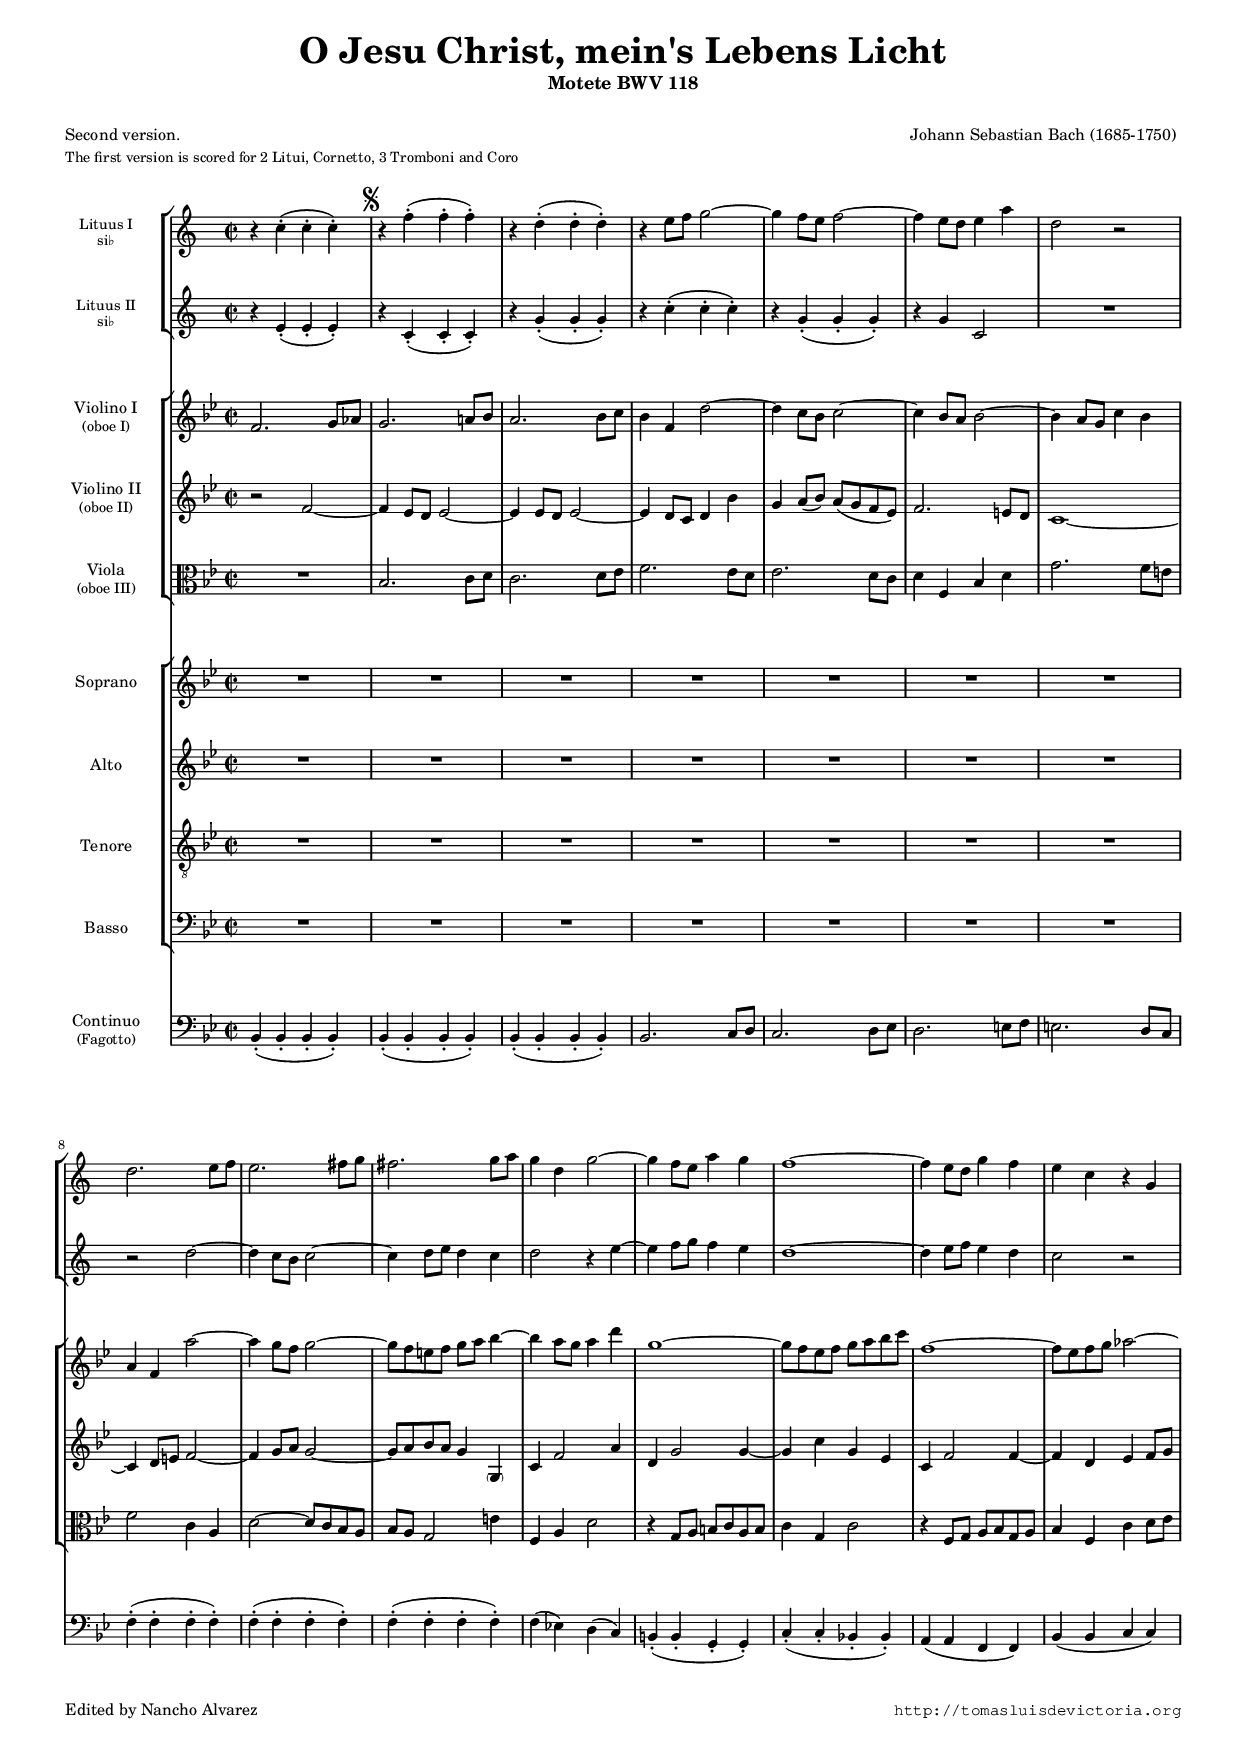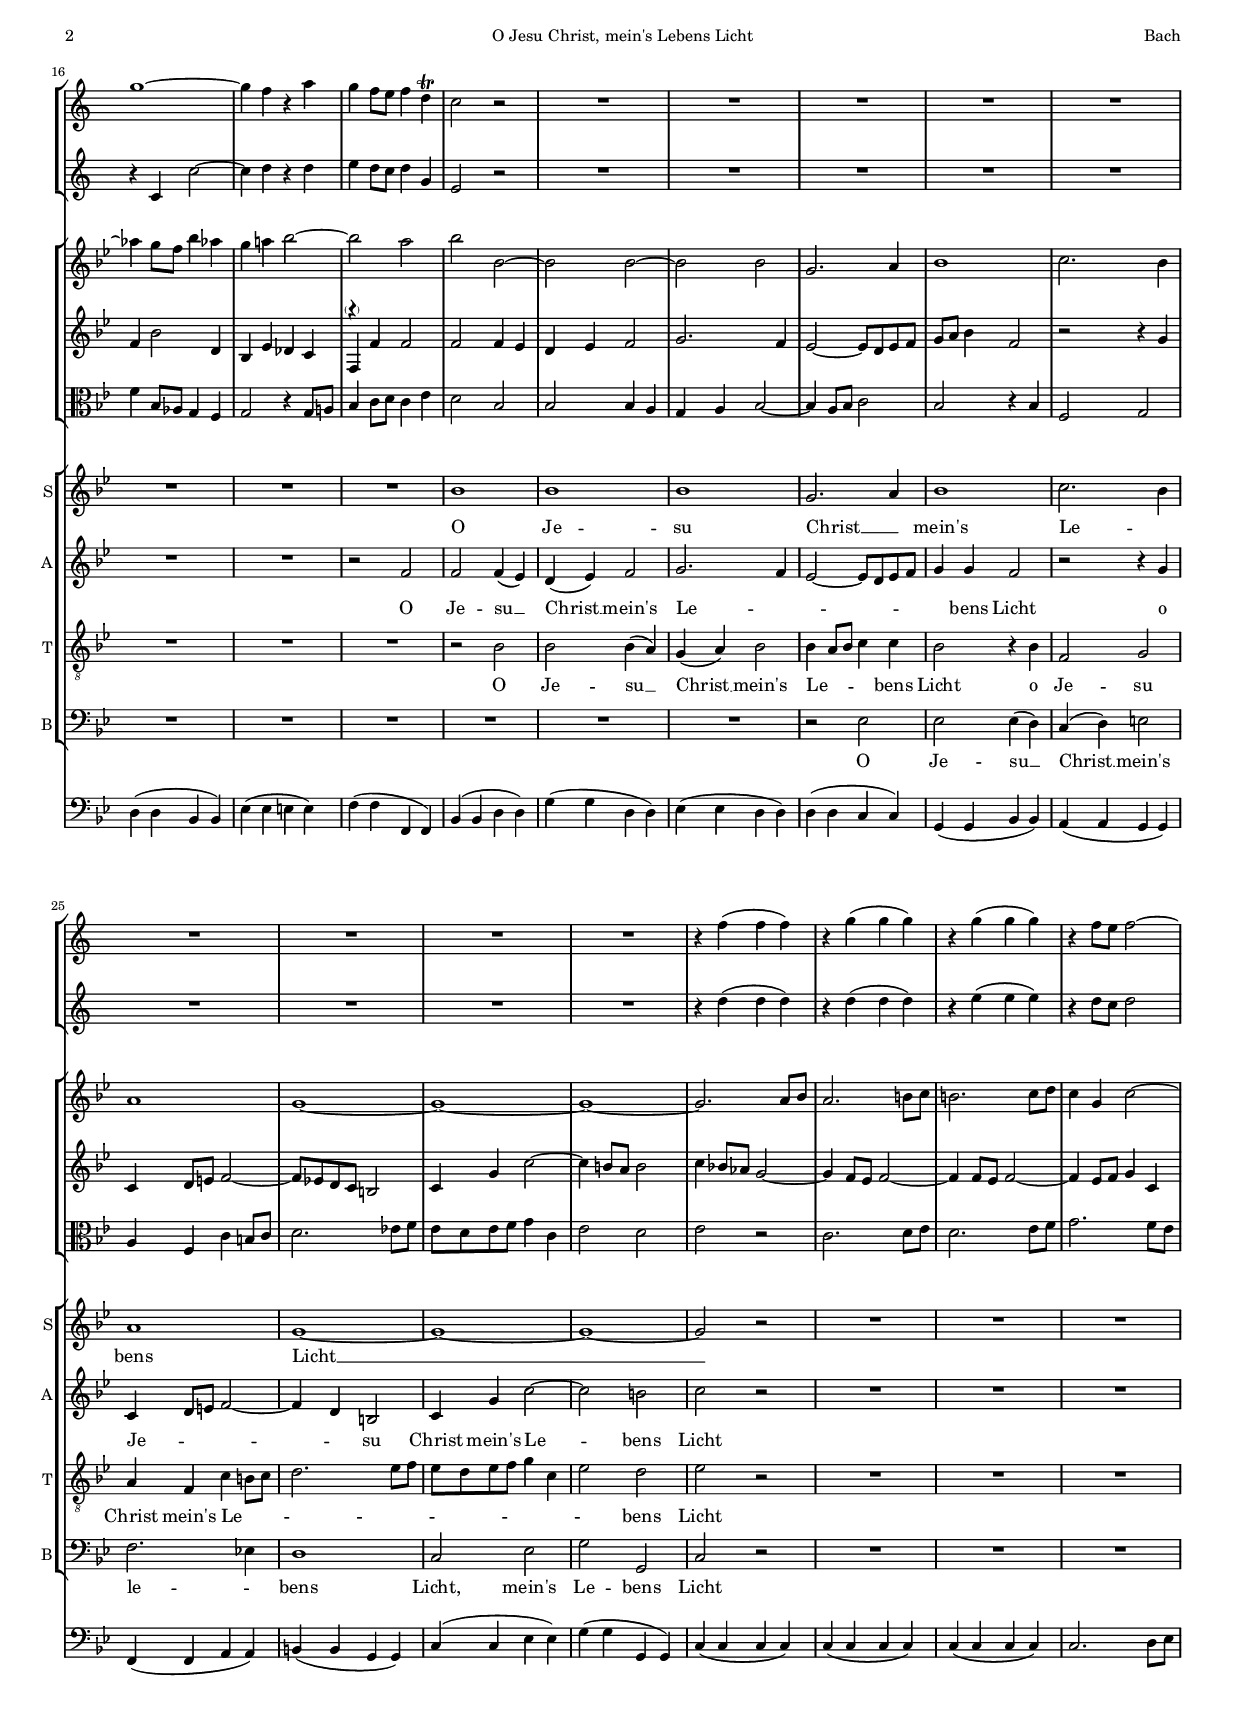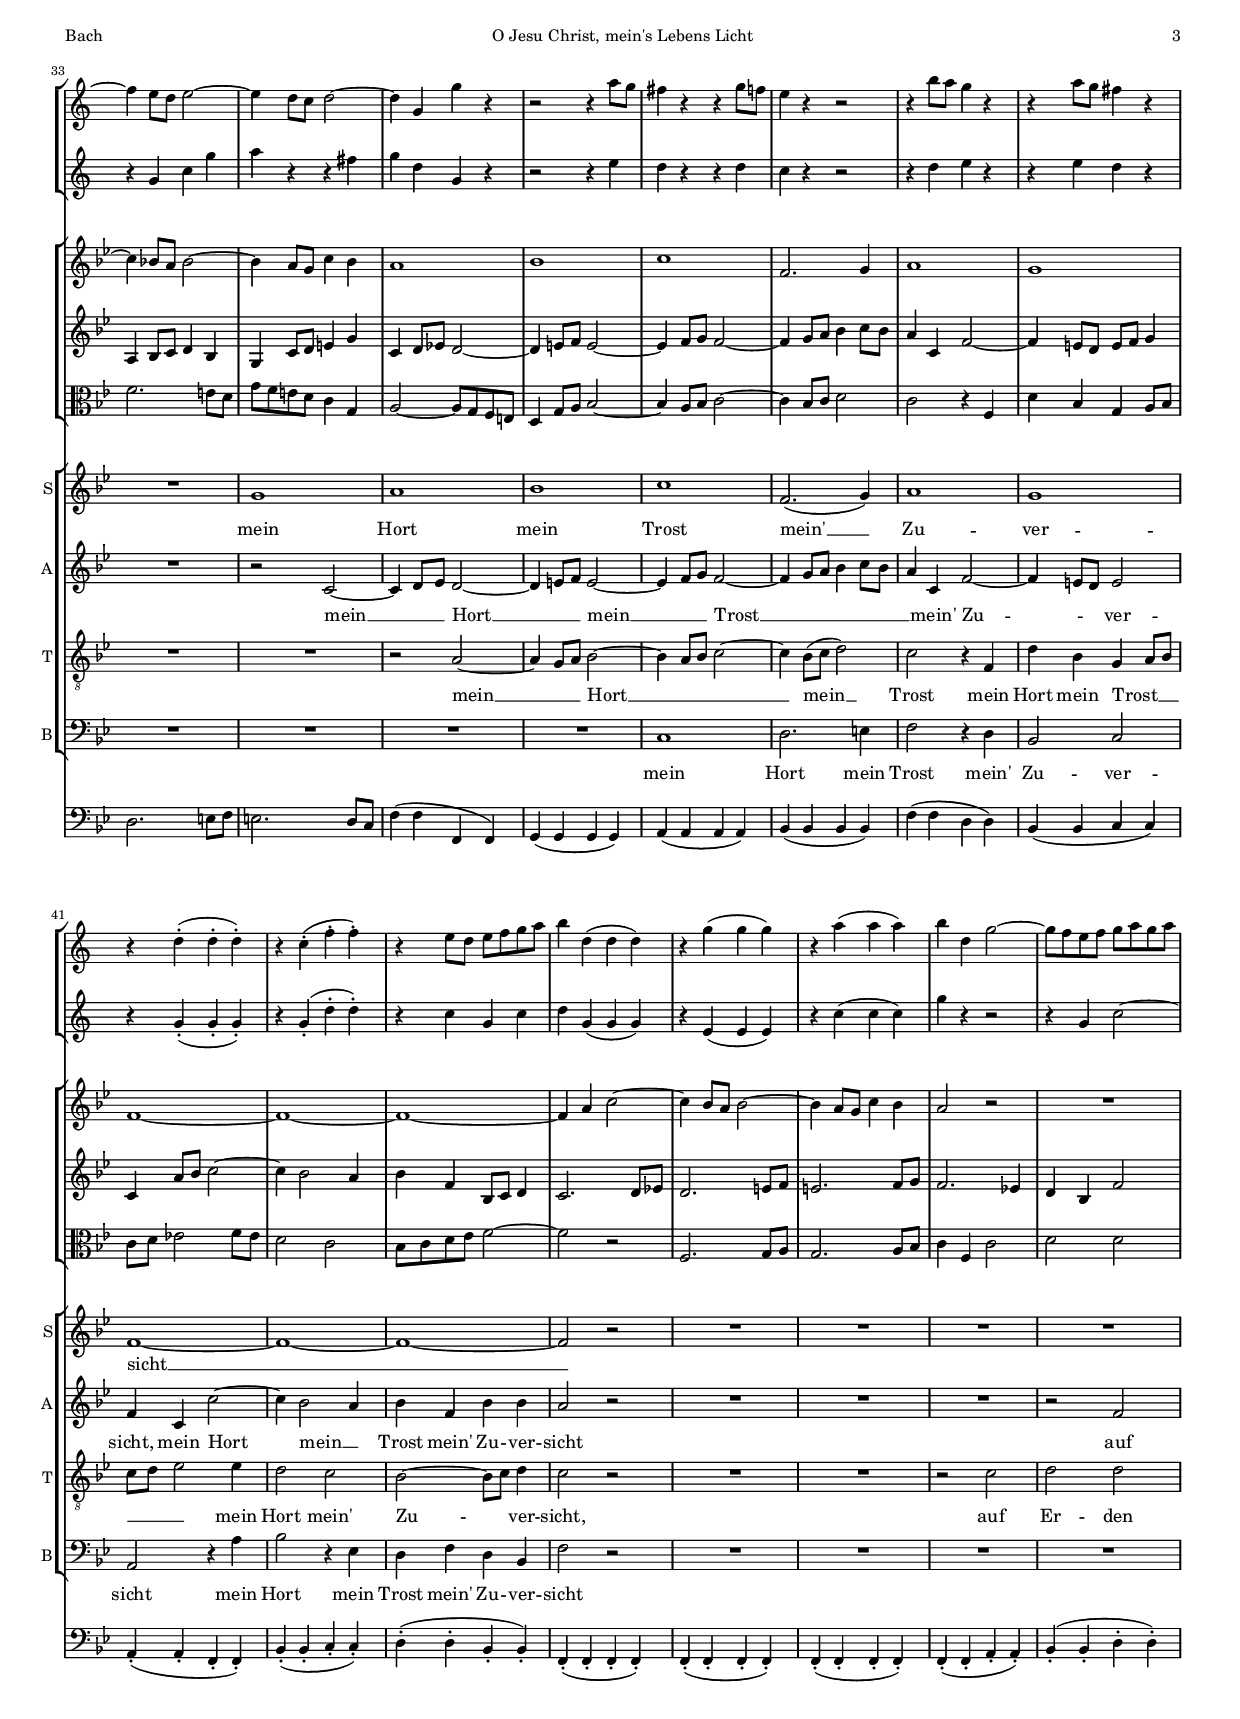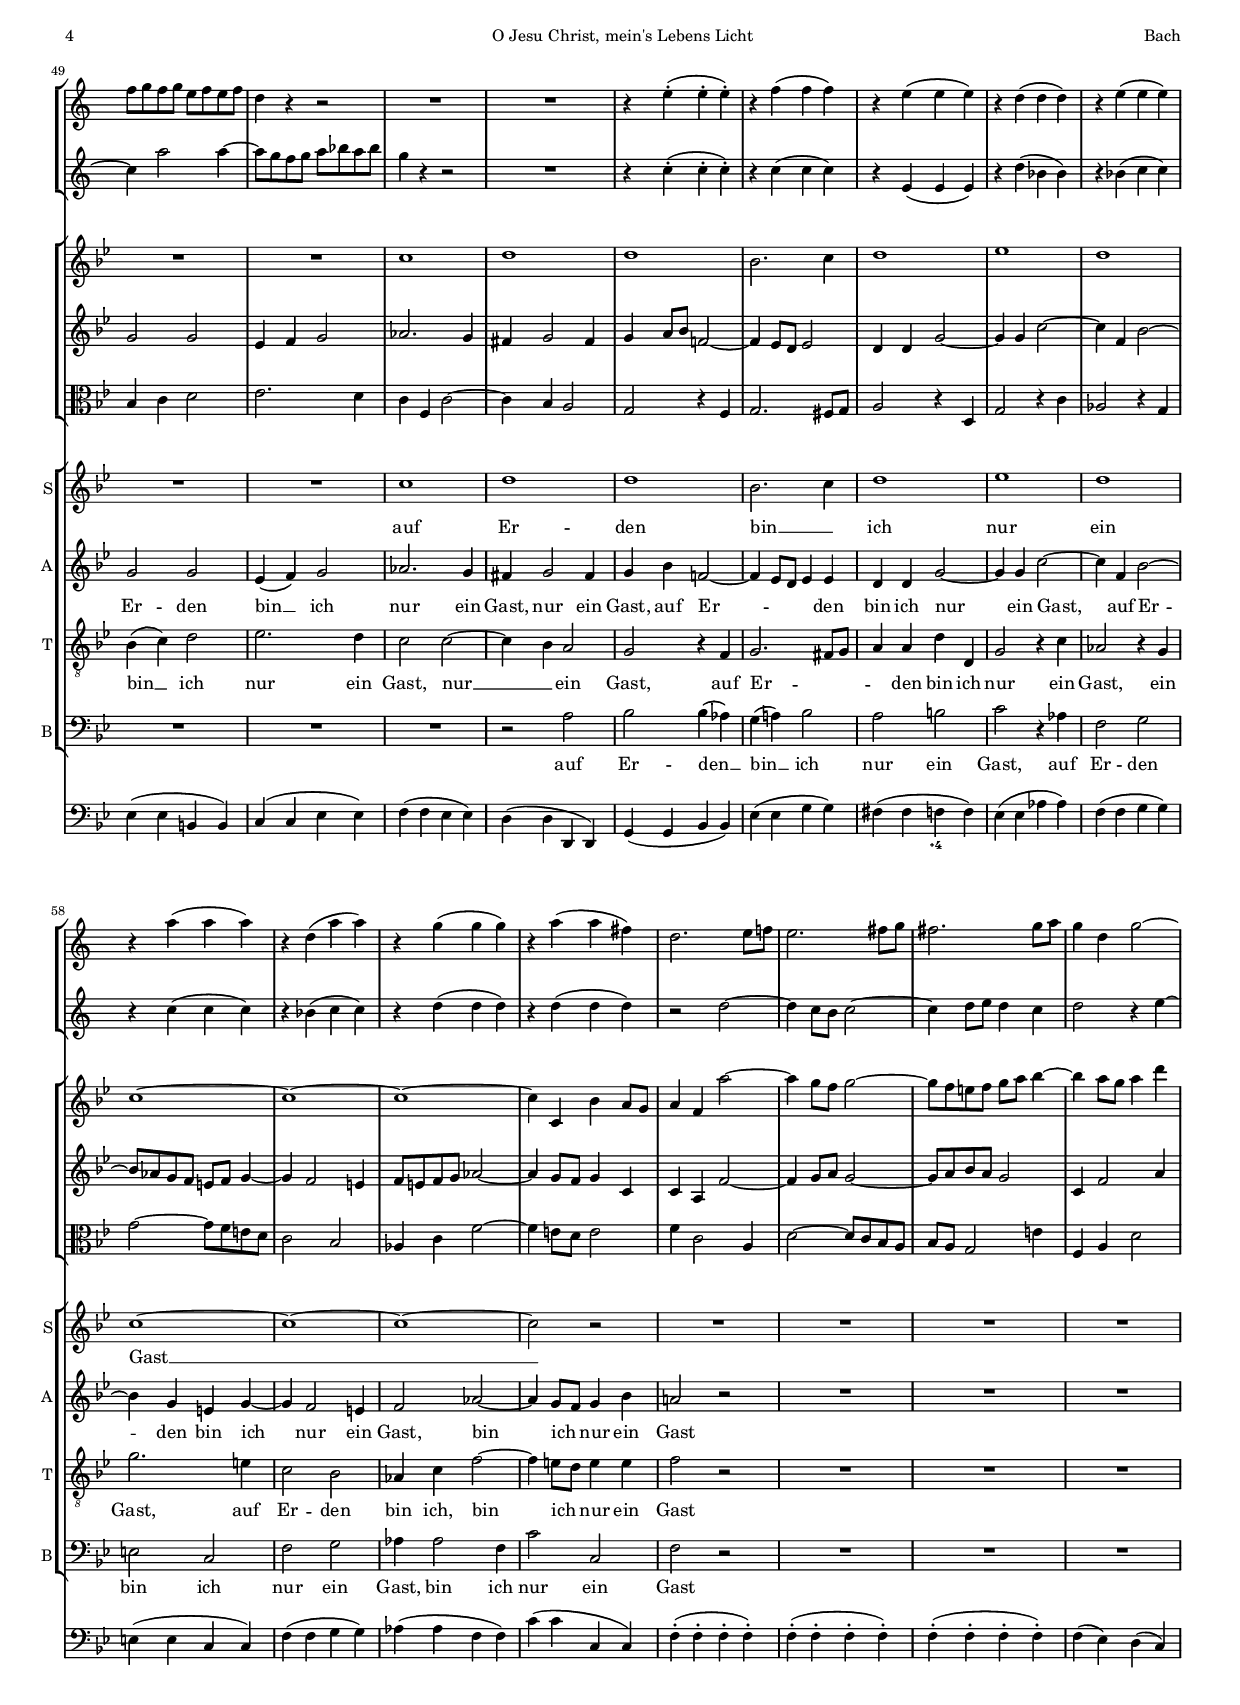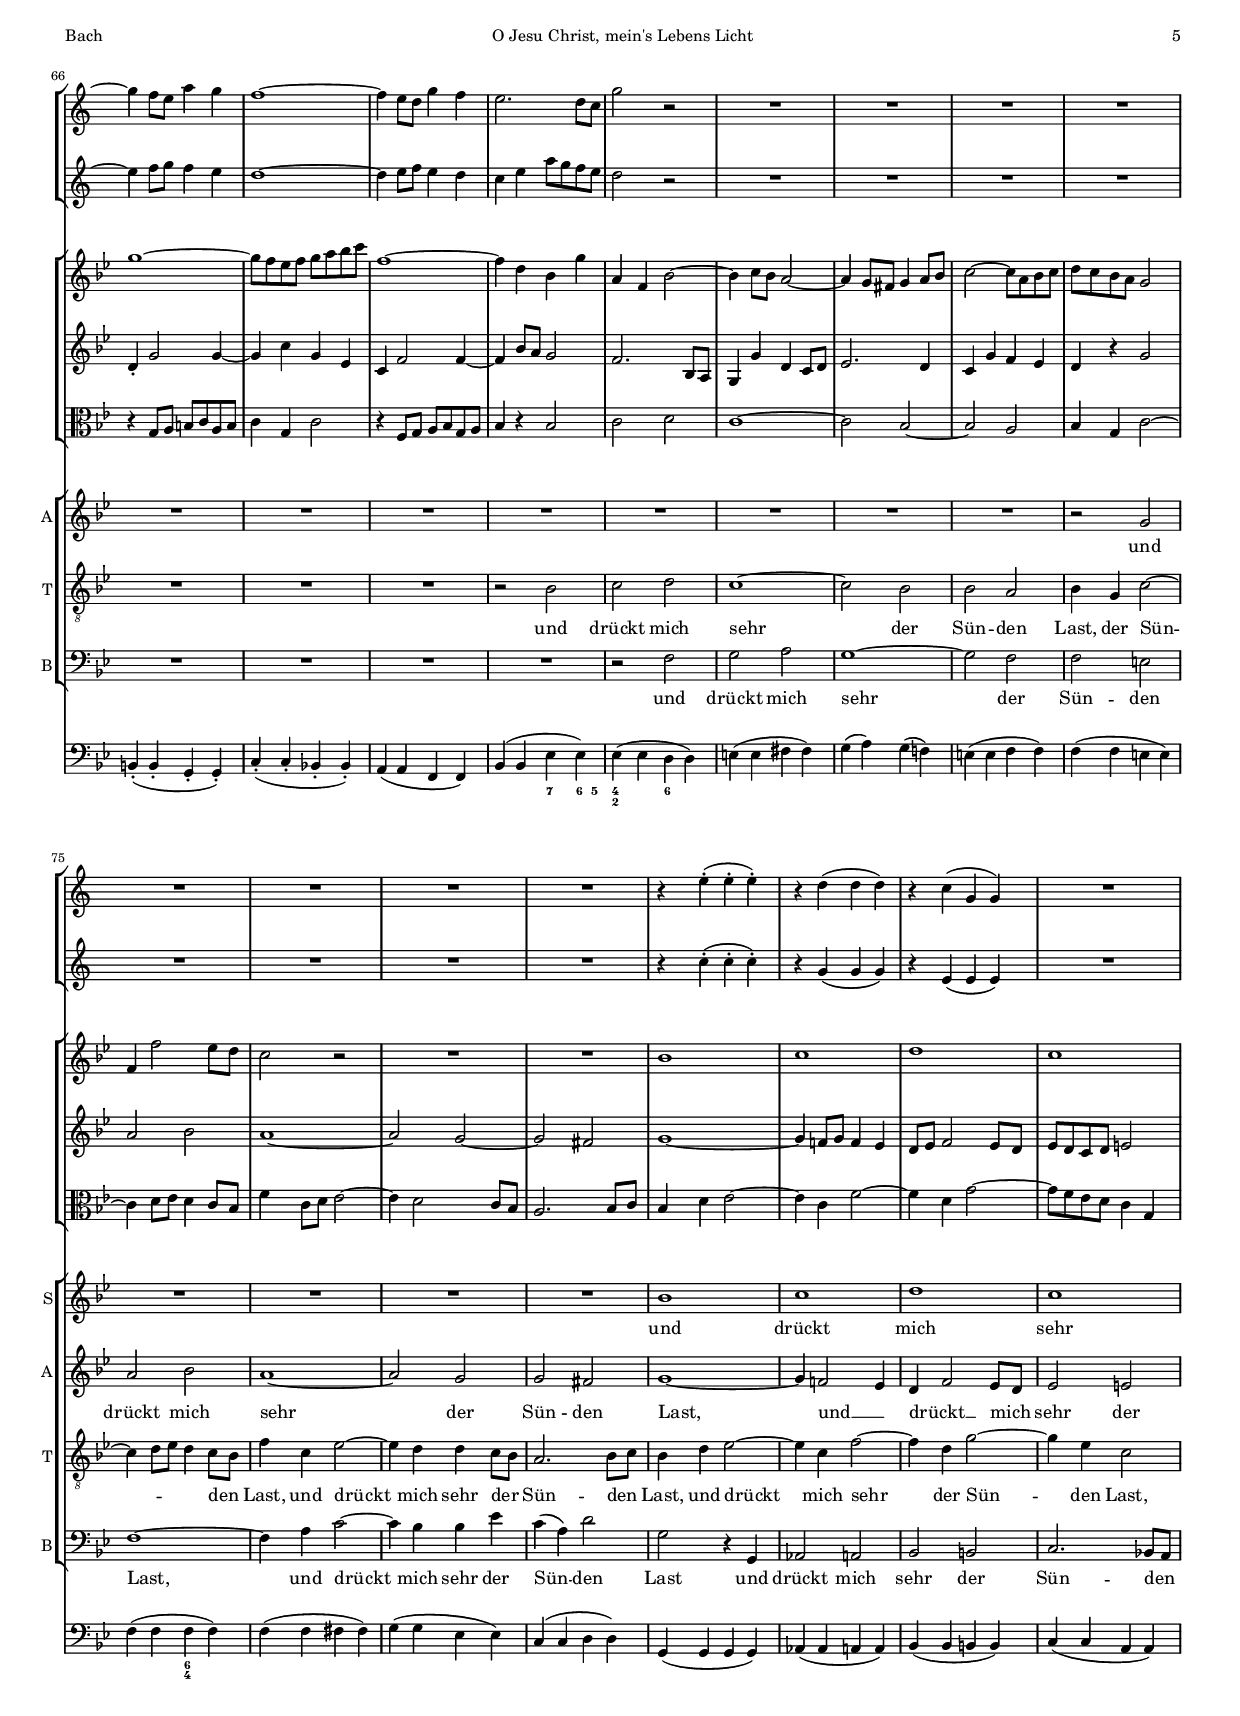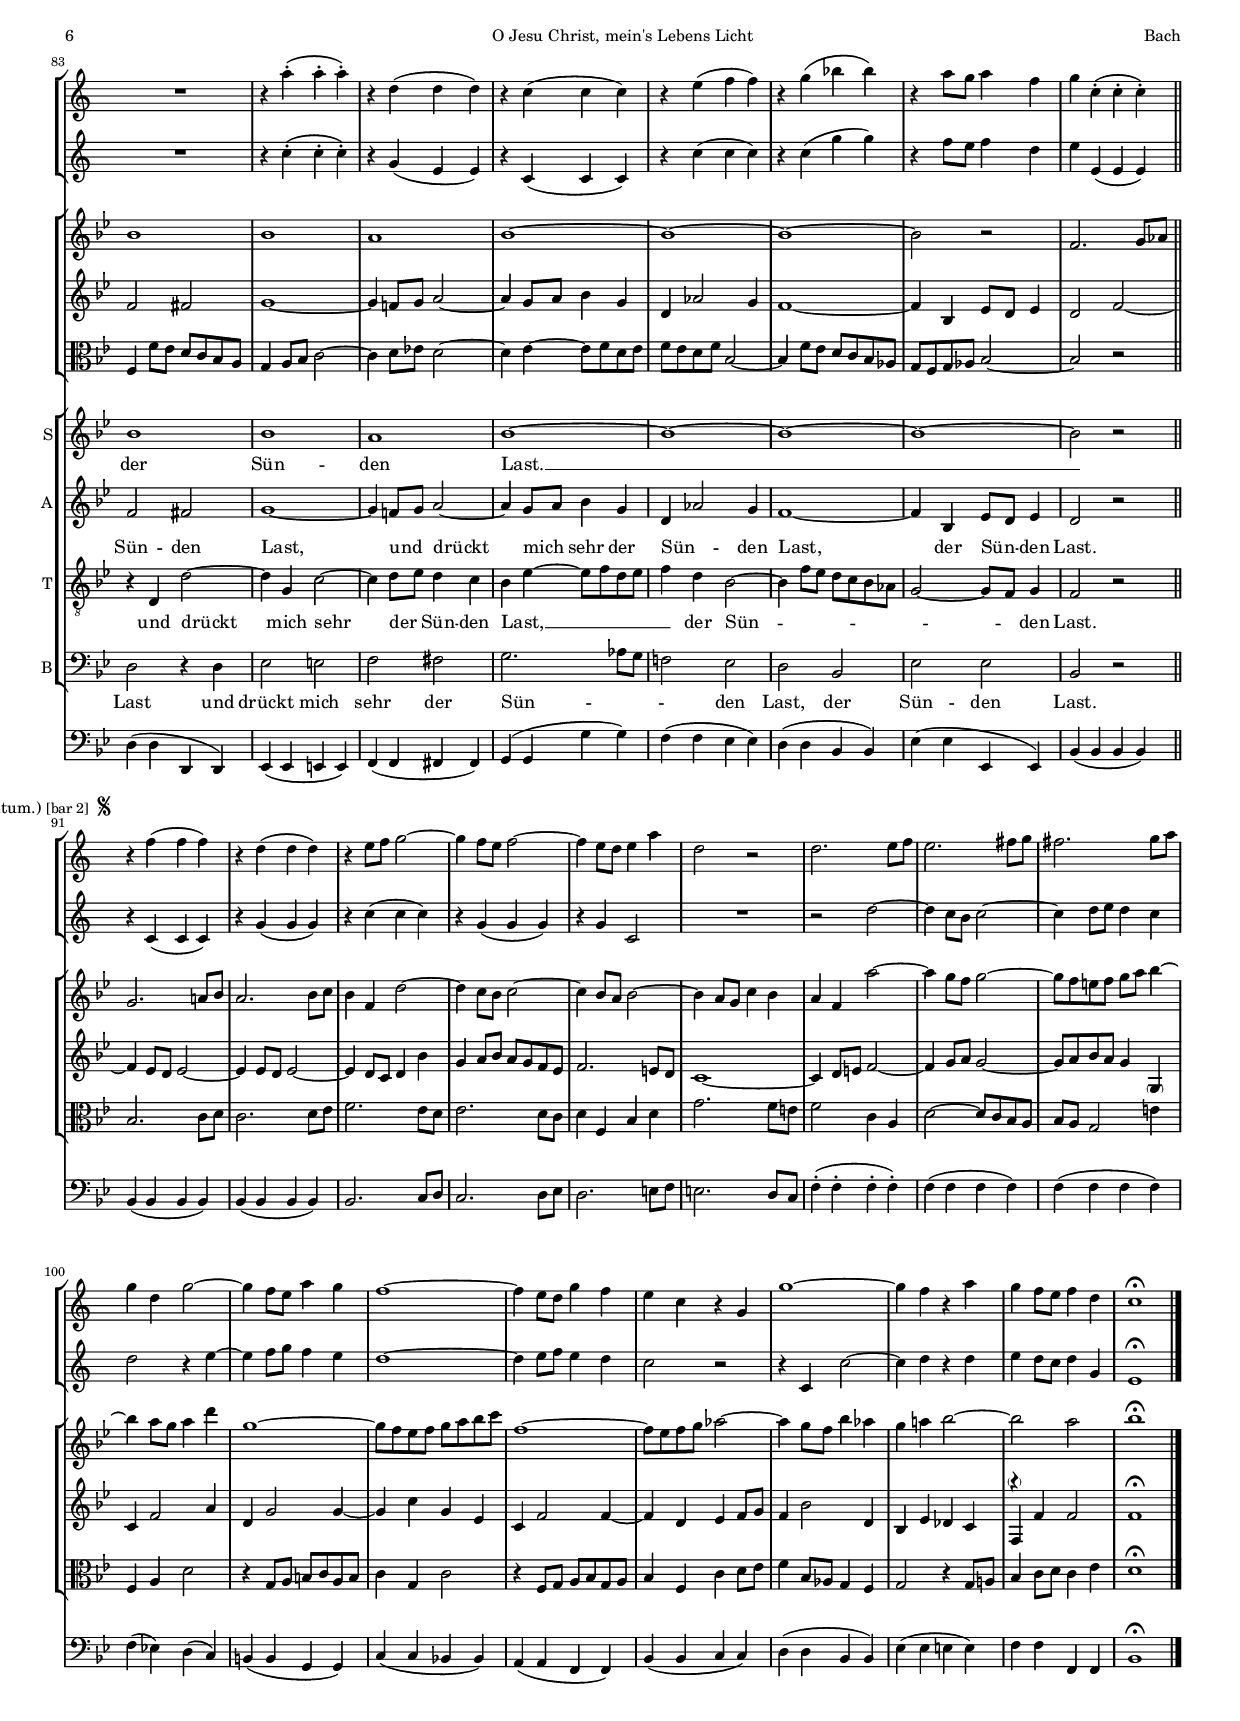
\version "2.18.0"

#(set-default-paper-size "a4")
#(set-global-staff-size 14)
#(ly:set-option 'point-and-click #f)

ss=\once \set suggestAccidentals = ##t
cresc=\markup{\italic "cresc."}
dim=\markup{\italic "dim."}
rit=\markup{\italic "rit."}
italicas=\override LyricText.font-shape = #'italic
rectas=\override LyricText.font-shape = #'upright
mtempo={\tempo 4 = 100 }
showMultiRests = { \set Staff.keepAliveInterfaces = #'( rhythmic-grob-interface multi-measure-rest-interface lyric-interface stanza-number-interface percent-repeat-interface) }
hideMultiRests = \unset Staff.keepAliveInterfaces



htitle="O Jesu Christ, mein's Lebens Licht"
hcomposer="Bach"

\header {
	title=\markup{\fontsize #3 "O Jesu Christ, mein's Lebens Licht" }
	subtitle="Motete BWV 118"
	subsubtitle = " "
        composer="Johann Sebastian Bach (1685-1750) "
	%opus="(-)"
	poet = \markup{\column{"Second version." \smaller \raise #.4 "The first version is scored for 2 Litui, Cornetto, 3 Tromboni and Coro"}}
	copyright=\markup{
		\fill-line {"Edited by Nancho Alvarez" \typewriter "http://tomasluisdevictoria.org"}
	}
%	tagline=""
}

global={ 
        \key bes \major
	\compressFullBarRests
	\time 2/2
	\skip 1
	\mark \markup{\smaller \musicglyph #"scripts.segno"}
	\skip 1*89 \bar "||"
	\override Score.RehearsalMark.self-alignment-X=#right
	%\mark \markup {\hspace #-1 \fontsize #-2 \musicglyph #"scripts.segno" \fontsize #-2 \raise #-.5 " (Dal Segno ad libitum.)" \fontsize #-3 \raise #-.5 "[bar 2]"}	
	\mark \markup {\fontsize #-2 \raise #-.5 " (Dal Segno ad libitum.)" \fontsize #-3 \raise #-.5 "[bar 2] " \fontsize #-3 \raise #.5 \musicglyph #"scripts.segno" }	
	\skip 1*18
	\bar "|." }


cantus=\relative c''{
        %\showMultiRests
	R1
	R1*17
	bes1
	bes
	bes
	g2. a4
	bes1
	c2. bes4
	a1
	g1 ~
	g ~
	g ~
	g2 r
	R1*4
	%\break
	g1
	a
	bes
	c
	f,2.( g4)
	a1
	g
	f1 ~
	f ~
	f ~
	f2 r
	R1*2
	R1*4
	c'1
	d
	d
	bes2. c4
	d1
	ees
	d
	c ~
	c ~
	c ~
	c2 r
	R1
	R1*6
	%\break
	R1*10
	bes1
	c
	d
	c
	bes
	bes
	a
	bes ~
	bes ~
	bes ~
	bes ~
	bes2 r
	R1*18
}

altus=\relative c'{
	%\showMultiRests
	R1
	R1*16
	r2 f
	f f4( ees)
	d( ees) f2
	g2. f4
	ees2 ~ ees8 d ees f
	g4 g f2
	r2 r4 g
	c, d8 e f2 ~
	f4 d b2
	c4 g' c2 ~
	c2 b
	c r
	R1*4
	r2 c, ~
	c4 d8 ees d2 ~
	d4 e8 f e2 ~
	e4 f8 g f2 ~
	f4 g8 a bes4 c8 bes
	a4 c, f2 ~
	f4 e8 d e2
	f4 c c'2 ~
	c4 bes2 a4
	bes4 f bes bes
	a2 r
	R1*3
	r2 f
	g g
	ees4( f) g2
	aes2. g4
	fis4 g2 fis4
	g bes f!2 ~
	f4 ees8 d ees4 ees
	d4 d g2 ~
	g4 g c2 ~
	c4 f, bes2 ~
	bes4 g e g ~
	g f2 e4
	f2 aes2 ~
	aes4 g8 f g4 bes
	a!2 r
	R1*11
	r2 g
	a bes
	a1 ~
	a2 g
	g fis
	g1 ~
	g4 f!2 ees4
	d4 f2 ees8 d
	ees2 e
	f fis
	g1 ~
	g4 f!8 g a2 ~
	a4 g8 a bes4 g 
	d4 aes'2 g4
	f1 ~
	f4 bes, ees8 d ees4
	d2 r
	R1*18
	%R1^\fermataMarkup
}

tenor=\relative c'{
	%\showMultiRests
	R1
	R1*17
	r2 bes
	bes bes4( a)
	g( a) bes2
	bes4 a8 bes c4 c
	bes2 r4 bes
	f2 g
	a4 f c' b8 c
	d2. ees8 f
	ees8 d ees f g4 c,
	ees2 d
	ees r
	R1*5
	r2 a,2 ~
	a4 g8 a bes2 ~
	bes4 a8 bes c2 ~
	c4 bes8( c d2)
	c r4 f,
	d' bes g a8 bes
	c d ees2 ees4
	d2 c
	bes2 ~ bes8 c d4
	c2 r
	R1*2
	r2 c
	d d
	bes4( c) d2
	ees2. d4
	c2 c ~
	c4 bes a2
	g r4 f
	g2. fis8 g
	a4 a d d,
	g2 r4 c
	aes2 r4 g
	g'2. e4
	c2 bes
	aes4 c f2 ~
	f4 e8 d e4 e
	f2 r
	R1*6
	r2 bes,
	c d 
	c1 ~
	c2 bes
	bes a
	bes4 g c2 ~
	c4 d8 ees d4 c8 bes
	f'4 c ees2 ~
	ees4 d d c8 bes
	a2. bes8 c
	bes4 d ees2 ~
	ees4 c f2 ~
	f4 d g2 ~
	g4 ees c2
	r4 d, d'2 ~
	d4 g, c2 ~
	c4 d8 ees d4 c
	bes ees4 ~ ees8 f d ees
	f4 d bes2 ~
	bes4 f'8 ees d c bes aes
	g2 ~ g8 f g4
	f2 r
	R1*18
	%R1^\fermataMarkup
}

bassus=\relative c{
	%\showMultiRests
	R1
	R1*20
	r2 ees
	ees ees4( d)
	c( d) e2
	f2. ees!4
	d1
	c2 ees
	g g,
	c r
	R1*7
	c1
	d2. e4
	f2 r4 d
	bes2 c
	a2 r4 a'
	bes2 r4 ees,4
	d f d bes
	f'2 r
	R1*7
	r2 a
	bes bes4( aes)
	g( a!) bes2
	a2 b
	c2 r4 aes4
	f2 g
	e c
	f g
	aes4 aes2 f4
	c'2 c,
	f r
	R1*7
	r2 f
	g a 
	g1 ~
	g2 f
	f2 e
	f1 ~
	f4 a c2 ~
	c4 bes bes ees
	c4( a) d2
	g,2 r4 g,
	aes2 a
	bes b
	c2. bes!8 a
	d2 r4 d
	ees2 e
	f fis
	g2. aes8 g
	f!2 ees
	d bes
	ees ees
	bes r
	R1*18
}


textocantus=\lyricmode{
O Je -- su Christ __ _ mein's Le -- _ bens Licht __
mein Hort mein Trost mein' __ Zu -- ver -- sicht __
auf Er -- den bin __ _ ich nur ein Gast __
und drückt mich sehr der Sün -- den Last. __
}

textoaltus=\lyricmode{
O Je -- su __ Christ __ mein's Le -- _ _ _ _ _ _ bens Licht
o Je -- _ _ _ _ su Christ mein's Le -- bens Licht
mein __ _ _ Hort __ _ _ mein __ _ _ Trost __ _ _ _ _ _ _ 
mein' Zu -- _ _ ver -- sicht,
mein Hort mein __ _ Trost mein' Zu -- ver -- sicht
auf Er -- den bin __ ich
nur ein Gast, nur ein Gast,
auf Er -- _ _ _ den bin ich nur ein Gast,
auf Er -- den bin ich nur ein Gast,
bin ich _ nur ein Gast
und drückt mich sehr der Sün -- den Last,
und __ _ drückt __ _ mich _ sehr der Sün -- den Last,
und _ drückt mich _ sehr der Sün -- _ den Last,
der Sün -- _ den Last.
}

textotenor=\lyricmode{
O Je -- su __ Christ __ mein's Le -- _ _ _ bens Licht
o Je -- su Christ mein's Le -- _ _ _ _ _ _ _ _ _ _ _ _ bens Licht
mein __ _ _ Hort __ _ _ _ 
mein __ Trost
mein Hort mein Trost __ _ _ _ _ _ 
mein Hort mein' Zu -- _ ver -- sicht,
auf Er -- den bin __ ich nur ein Gast,
nur __ _ ein Gast,
auf Er -- _ _ _ den bin ich nur ein Gast,
ein Gast,
auf Er -- den bin ich,
bin ich _ nur ein Gast
und drückt mich sehr der Sün -- den Last,
der Sün -- _ _ _ den _ Last,
und drückt mich sehr der _ Sün -- den _ Last,
und drückt mich sehr der Sün -- den Last,
und drückt mich sehr der _ Sün -- den Last, __ _ _ _ _ _ 
der Sün -- _ _ _ _ _ _ _ _ den Last.
}

textobassus=\lyricmode{
O Je -- su __ Christ __ mein's le -- _ bens Licht,
mein's Le -- bens Licht
mein Hort mein Trost
mein' Zu -- ver -- sicht
mein Hort mein Trost mein' Zu -- ver -- sicht
auf Er -- den __ bin __ ich nur ein Gast,
auf Er -- den bin ich nur ein Gast,
bin ich nur ein Gast
und drückt mich sehr der Sün -- den Last,
und drückt mich sehr der Sün -- den Last
und drückt mich sehr der Sün -- den _ Last
und drückt mich sehr der Sün -- _ _ _ den Last,
der Sün -- den Last.
}

lutiouno=\relative c''{
  r4 bes(-. bes-. bes-.)  
  r4 es(-. es-. es-.)
  r4 c-.( c-. c-.)
  r4 d8 es f2 ~
  f4 es8 d es2 ~
  es4 d8 c d4 g
  c,2 r
  c2. d8 es
  d2. e8 f
  e2. f8 g
  f4 c f2 ~
  f4 es8 d g4 f 
  es1 ~
  es4 d8 c f4 es
  d bes r4 f 
  f'1 ~
  f4 es r g
  f4 es8 d es4 c^\trill
  bes2 r 
  R1*9
  r4 es( es es)
  r4 f( f f)
  r4 f( f f)
  r4 es8 d es2 ~
  es4 d8 c d2 ~
  d4 c8 bes c2 ~
  c4 f, f' r
  r2 r4 g8 f
  e4 r r f8 es
  d4 r r2
  r4 a'8 g f4 r
  r g8 f e4 r
  r4 c(-. c-. c-.)
  r4 bes(-. es-. es-.)
  r4 d8 c d es f g
  a4 c,( c c)
  r4 f( f f)
  r4 g( g g)
  a4 c, f2 ~
  f8 es d es f g f g
  es f es f d es d es
  c4 r r2
  R1*2
  r4 d4-.( d-. d-.)
  r4 es( es es)
  r4 d( d d)
  r4 c( c c)
  r4 d( d d)
  r4 g( g g)
  r4 c,( g' g)
  r4 f( f f)
  r4 g( g e)
  c2. d8 es!
  d2. e8 f
  e2. f8 g
  f4 c f2 ~
  f4 es8 d g4 f
  es1 ~
  es4 d8 c f4 es
  d2. c8 bes
  f'2 r2
  R1*8
  r4 d-.( d-. d-.)
  r4 c( c c)
  r4 bes( f f)
  R1*2
  r4 g'(-. g-. g-.)
  r4 c,( c c)
  r4 bes( bes bes)
  r4 d( es es)
  r4 f( as as)
  r4 g8 f g4 es
  f4 bes,-.( bes-. bes-.)
  r4 es( es es)
  r4 c( c c)
  r4 d8 es f2 ~
  f4 es8 d es2 ~
  es4 d8 c d4 g
  c,2 r 
  c2. d8 es
  d2. e8 f
  e2. f8 g
  f4 c f2 ~
  f4 es8 d g4 f
  es1 ~
  es4 d8 c f4 es
  d bes r f
  f'1 ~
  f4 es r g
  f4 es8 d es4 c
  bes1^\fermata
}

lutiodos=\relative c'{
  r4 d-.( d-. d-.)
  r4 bes-.( bes-. bes-.)
  r4 f'-.( f-. f-.)
  r4 bes-.( bes-. bes-.)
  r4 f-.( f-. f-.)
  r4 f bes,2
  R1
  r2 c'2 ~
  c4 bes8 a bes2 ~
  bes4 c8 d c4 bes
  c2 r4 d ~
  d es8 f es4 d
  c1 ~
  c4 d8 es d4 c
  bes2 r
  r4 bes, bes'2 ~
  bes4 c r c
  d c8 bes c4 f,
  d2 r
  R1*9
  r4 c'( c c)
  r4 c( c c)
  r4 d( d d)
  r4 c8 bes c2
  r4 f, bes f'
  g4 r r e
  f4 c f, r
  r2 r4 d'
  c4 r r c
  bes r r2
  r4 c d r
  r4 d c r
  r4 f,(-. f-. f-.)
  r4 f-.( c'-. c-.)
  r4 bes f bes
  c f,( f f)
  r4 d( d d)
  r4 bes'( bes bes)
  f'4 r r2
  r4 f, bes2 ~
  bes4 g'2 g4 ~
  g8 f es f g as g as
  f4 r r2
  R1
  r4 bes,-.( bes-. bes-.)
  r4 bes( bes bes)
  r4 d,( d d)
  r4 c'( as as)
  r4 as( bes bes)
  r4 bes( bes bes)
  r4 as( bes bes)
  r4 c( c c)
  r4 c( c c)
  r2 c2 ~
  c4 bes8 a bes2 ~
  bes4 c8 d c4 bes
  c2 r4 d ~
  d es8 f es4 d
  c1 ~
  c4 d8 es d4 c
  bes4 d g8 f es d 
  c2 r
  R1*8
  r4 bes-.( bes-. bes-.)
  r4 f( f f)
  r4 d( d d)
  R1*2
  r4 bes'-.( bes-. bes-.)
  r4 f( d d)
  r4 bes( bes bes)
  r4 bes'( bes bes)
  r4 bes( f' f)
  r4 es8 d es4 c
  d4 d,( d d)
  r4 bes( bes bes)
  r4 f'( f f)
  r4 bes( bes bes)
  r4 f( f f)
  r4 f bes,2
  R1
  r2 c'2 ~
  c4 bes8 a bes2 ~
  bes4 c8 d c4 bes
  c2 r4 d ~
  d4 es8 f es4 d
  c1 ~
  c4 d8 es d4 c
  bes2 r
  r4 bes, bes'2 ~
  bes4 c r c
  d c8 bes c4 f,
  d1^\fermata
}

violinuno=\relative c'{
  f2. g8 aes
  g2. a!8 bes
  a2. bes8 c
  bes4 f d'2 ~
  d4 c8 bes c2 ~
  c4 bes8 a bes2 ~
  bes4 a8 g c4 bes
  a f a'2 ~
  a4 g8 f g2 ~
  g8 f e f g a bes4 ~
  bes a8 g a4 d
  g,1 ~
  g8 f ees f g a bes c
  f,1 ~
  f8 ees f g aes2 ~
  aes4 g8 f bes4 aes
  g a! bes2 ~
  bes a
  bes bes, ~
  bes bes ~
  bes bes
  g2. a4
  bes1
  c2. bes4
  a1
  g1 ~
  g ~
  g ~
  g2. a8 bes
  a2. b8 c
  b2. c8 d
  c4 g c2 ~
  c4 bes!8 a bes2 ~
  bes4 a8 g c4 bes
  a1
  bes
  c
  f,2. g4
  a1
  g
  f ~
  f ~
  f ~
  f4 a c2 ~
  c4 bes8 a bes2 ~
  bes4 a8 g c4 bes
  a2 r
  R1*3
  c1
  d
  d
  bes2. c4
  d1
  ees
  d
  c ~
  c ~
  c ~
  c4 c, bes' a8 g
  a4 f a'2 ~
  a4 g8 f g2 ~
  g8 f e f g a bes4 ~
  bes4 a8 g a4 d
  g,1 ~
  g8 f ees f g a bes c
  f,1 ~
  f4 d bes g'
  a, f bes2 ~
  bes4 c8 bes a2 ~
  a4 g8 fis g4 a8 bes
  c2 ~ c8 a bes c
  d c bes a g2
  f4 f'2 ees8 d
  c2 r
  R1*2
  bes1
  c
  d
  c
  bes1
  bes
  a
  bes ~
  bes ~
  bes ~
  bes2 r2
  
  f2. g8 aes
  g2. a!8 bes
  a2. bes8 c
  bes4 f d'2 ~
  d4 c8 bes c2 ~
  c4 bes8 a bes2 ~
  bes4 a8 g c4 bes
  a f a'2 ~
  a4 g8 f g2 ~
  g8 f e f g a bes4 ~
  bes4 a8 g a4 d
  g,1 ~
  g8 f ees f g a bes c
  f,1 ~
  f8 ees f g aes2 ~
  aes4 g8 f bes4 aes
  g a! bes2 ~
  bes2 a
  bes1^\fermata
}

violindos=\relative c'{
  r2 f ~
  f4 ees8 d ees2 ~
  ees4 ees8 d ees2 ~
  ees4 d8 c d4 bes'
  g4 a8( bes) a( g f ees)
  f2. e8 d
  c1 ~
  c4 d8 e f2 ~
  f4 g8 a g2 ~
  g8 a bes a g4 \parenthesize g, % no en la parte de trombon
  c4 f2 a4
  d, g2 g4 ~
  g4 c g ees
  c4 f2 f4 ~
  f d ees f8 g
  f4 bes2 d,4
  bes ees des c
  <<f,4 \\ \parenthesize a''\rest >> f, f2
  f2 f4 ees
  d ees f2
  g2. f4
  ees2 ~ ees8 d ees f
  g a bes4 f2
  r2 r4 g
  c, d8 e f2 ~
  f8 ees! d c b2
  c4 g' c2 ~
  c4 b8 a b2
  c4 bes!8 aes g2 ~
  g4 f8 ees f2 ~
  f4 f8 ees f2 ~
  f4 ees8 f g4 c,
  a bes8 c d4 bes
  g c8 d e4 g
  c,4 d8 ees! d2 ~
  d4 e8 f e2 ~
  e4 f8 g f2 ~
  f4 g8 a bes4 c8 bes
  a4 c, f2 ~
  f4 e8 d e f g4
  c, a'8 bes c2 ~
  c4 bes2 a4
  bes4 f bes,8 c d4
  c2. d8 ees!
  d2. e8 f
  e2. f8 g
  f2. ees!4
  d4 bes f'2
  g2 g
  ees4 f g2
  aes2. g4
  fis4 g2 fis4
  g a8 bes f!2 ~
  f4 ees8 d ees2
  d4 d g2 ~
  g4 g c2 ~
  c4 f, bes2 ~
  bes8 aes g f e f g4 ~
  g f2 e4
  f8 e f g aes2 ~
  aes4 g8 f g4 c,
  c a f'2 ~
  f4 g8 a g2 ~
  g8 a bes a g2
  c,4 f2 a4 % a4\upbow
  d,-. g2 g4 ~
  g c g ees
  c4 f2 f4 ~
  f4 bes8 a g2
  f2. bes,8 a
  g4 g' d c8 d
  ees2. d4
  c g' f ees
  d r g2
  a bes
  a1 ~
  a2 g ~
  g fis
  g1 ~
  g4 f!8 g f4 ees
  d8 ees f2 ees8 d
  ees8 d c d e2
  f2 fis
  g1 ~
  g4 f!8 g a2 ~
  a4 g8 a bes4 g
  d aes'2 g4
  f1 ~
  f4 bes, ees8 d ees4
  d2 f ~
  f4 ees8 d ees2 ~
  ees4 ees8 d ees2 ~
  ees4 d8 c d4 bes'
  g4 a8 bes a g f ees
  f2. e8 d
  c1 ~
  c4 d8 e f2 ~
  f4 g8 a g2 ~
  g8 a bes a g4 \parenthesize g, % no en la parte de trombon
  c4 f2 a4
  d,4 g2 g4 ~
  g4 c g ees
  c f2 f4 ~
  f d ees f8 g
  f4 bes2 d,4
  bes ees des c
  <<f,4 \\ \parenthesize a''\rest >> f, f2
  f1^\fermata
  
}

viola=\relative c'{
  R1
  bes2. c8 d
  c2. d8 ees
  f2. ees8 d
  ees2. d8 c
  d4 f, bes d
  g2. f8 e
  f2 c4 a
  d2 ~ d8 c bes a
  bes a g2 e'4
  f,4 a d2
  r4 g,8 a b c a b
  c4 g c2
  r4 f,8 g a bes g a
  bes4 f c' d8 ees
  f4 bes,8 aes g4 f
  g2 r4 g8 a!
  bes4 c8 d c4 ees
  d2 bes
  bes bes4 a
  g4 a bes2 ~
  bes4 a8 bes c2
  bes2 r4 bes
  f2 g
  a4 f c' b8 c
  d2. ees!8 f
  ees8 d es f g4 c,
  ees2 d
  ees r
  c2. d8 ees
  d2. ees8 f
  g2. f8 ees
  f2. e8 d
  g f e d c4 g
  a2 ~ a8 g f e
  d4 g8 a bes2 ~
  bes4 a8 bes c2 ~
  c4 bes8 c d2
  c2 r4 f,
  d' bes g a8 bes
  c d ees!2 f8 ees
  d2 c
  bes8 c d ees f2 ~
  f r
  f,2. g8 a
  g2. a8 bes
  c4 f, c'2
  d d
  bes4 c d2
  ees2. d4
  c f, c'2 ~
  c4 bes a2
  g2 r4 f
  g2. fis8 g
  a2 r4 d,
  g2 r4 c
  aes2 r4 g
  g'2 ~ g8 f e d
  c2 bes
  aes4 c f2 ~
  f4 e8 d e2
  f4 c2 a4
  d2 ~ d8 c bes a
  bes a g2 e'4
  f,4 a d2
  r4 g,8 a b c a b
  c4 g c2
  r4 f,8 g a bes g a
  bes4 r bes2
  c d
  c1 ~
  c2 bes ~
  bes a
  bes4 g c2 ~
  c4 d8 ees d4 c8 bes
  f'4 c8 d ees2 ~
  ees4 d2 c8 bes
  a2. bes8 c
  bes4 d ees2 ~
  ees4 c f2 ~
  f4 d g2 ~
  g8 f ees d c4 g
  f4 f'8 ees d c bes a
  g4 a8 bes c2 ~
  c4 d8 ees! d2 ~
  d4 ees ~ ees8 f d ees
  f ees d f bes,2 ~
  bes4 f'8 ees d c bes aes
  g8 f g aes bes2 ~
  bes r
  bes2. c8 d
  c2. d8 ees
  f2. ees8 d
  ees2. d8 c
  d4 f, bes d
  g2. f8 e
  f2 c4 a
  d2 ~ d8 c bes a
  bes8 a g2 e'4
  f, a d2
  r4 g,8 a b c a b
  c4 g c2
  r4 f,8 g a bes g a
  bes4 f c' d8 ees 
  f4 bes,8 aes g4 f
  g2 r4 g8 a! % <a! c>
  bes4 c8 d c4 ees
  d1^\fermata
}

cello=\relative c{
  % no hay picados en la primera version
  bes4-.( bes-. bes-. bes-.)
  bes-.( bes-. bes-. bes-.)
  bes-.( bes-. bes-. bes-.)
  bes2. c8 d
  c2. d8 ees
  d2. e8 f
  e2. d8 c
  f4-.( f-. f-. f-.)
  f-.( f-. f-. f-.)
  f-.( f-. f-. f-.)
  f( ees!) d( c) % no hay ligadura en basoon
  b4-.( b-. g-. g-.)
  c(-. c-. bes!-. bes-.)
  a( a f f)
  bes( bes c c)
  d( d bes bes)
  ees( ees e e)
  f( f f, f)
  bes( bes d d)
  g( g d d)
  ees( ees d d)
  d( d c c)
  g( g bes bes)
  a( a g g)
  f( f a a)
  b( b g g)
  c( c ees ees)
  g( g g, g)
  c( c c c)
  c( c c c)
  c( c c c)
  c2. d8 ees
  d2. e8 f 
  e2. d8 c
  f4( f f, f)
  g( g g g)
  a( a a a)
  bes( bes bes bes)
  f'( f d d)
  bes( bes c c)
  a(-. a-. f-. f-.)
  bes-.( bes-. c-. c-.)
  d(-. d-. bes-. bes-.)
  f(-. f-. f-. f-.)
  f(-. f-. f-. f-.)
  f(-. f-. f-. f-.)
  f(-. f-. a-. a-.)
  bes(-. bes-. d-. d-.)
  ees( ees b b)
  c( c ees ees)
  f( f ees ees)
  d( d d, d)
  g( g bes bes)
  ees( ees g g)
  fis( fis f f)
  ees( ees aes aes)
  f( f g g)
  e( e c c)
  f( f g g)
  aes( aes f f)
  c'( c c, c)
  f4-.( f-. f-. f-.)
  f(-. f-. f-. f-.)
  f(-. f-. f-. f-.)
  f( ees) d( c)
  b(-. b-. g-. g-.)
  c-.( c-. bes!-. bes-.)
  a( a f f)
  bes( bes ees ees)
  ees( ees d d)
  e( e fis fis)
  g( a) g( f!)
  e( e f f)
  f( f e e)
  f( f f f)
  f( f fis fis)
  g( g ees ees)
  c( c d d)
  g,( g g g)
  aes( aes a a)
  bes( bes b b)
  c( c a a)
  d4( d d, d)
  ees( ees e e)
  f( f fis fis)
  g( g g' g)
  f( f ees ees)
  d( d bes bes)
  ees( ees ees, ees)
  bes'( bes bes bes)
  bes( bes bes bes)
  bes( bes bes bes)
  bes2. c8 d
  c2. d8 ees
  d2. e8 f
  e2. d8 c
  f4-.( f-. f-. f-.)
  f( f f f)
  f( f f f)
  f( ees!) d( c)
  b( b g g)
  c( c bes! bes)
  a( a f f)
  bes( bes c c)
  d( d bes bes)
  ees( ees e e)
  f f f,f
  bes1^\fermata	
}

cifrado=\figuremode{
  % el cifrado no aparece en la segunda version
  s1*54
  s2 <4\+>
  s1*13
  s2 <7>4 <6>8 <5>
  <4 2>2 <6>
  s1*4
  s2 <6 4>
  s1*33
}

guia=\relative c''{
 s1*14
 s4*0^\markup{\fontsize #-2 "violino I"}
 f8\repeatTie ees f g aes2 ~
 aes4 g8 f bes4 aes
 g a! bes2 ~
 bes2 a
 bes s
 s1*9
 g,2.\repeatTie a8[ bes]
 a2. b8 c
 b2. c8 d
 c4 g c2 ~
 c4 bes8 a bes2 ~
 bes4 a8 g c4 bes
 a1
 s1*8
 f4\repeatTie a c2 ~
 c4 bes8 a bes2 ~
 bes4 a8 g c4 bes
 a2 r
 s1*19
 g'8\repeatTie f e f g a bes c
 <<{f,1 ~ f4 d }\\ {r4-\markup{\fontsize #-2 "viola"} f,,8 g a bes g a bes4 r }>>
  bes' r
 
}

\score {
<<

  \new StaffGroup << 
 
 \new Staff \transpose c d <<\global
        \new Voice="l1" {
                \set Staff.instrumentName=\markup{\smaller \center-column{"Lituus I" \raise #.5 "si♭"}} % Flügelhorn en si bemol
                \clef "treble"
                \transposition bes
                \lutiouno }
        >> 
  
       \new Staff \transpose c d <<\global
        \new Voice="l2" {
                \set Staff.instrumentName=\markup{\smaller \center-column{"Lituus II" \raise #.5 "si♭"}}
                \clef "treble"
                \lutiodos }
                \transposition bes
        >> 
  >>
  
  \new StaffGroup << 
 
        \new Staff <<\global
        \new Voice="vi1" {
                \set Staff.instrumentName=\markup{\center-column {"Violino I" \raise #.5 \smaller "(oboe I)"}}
                \clef "treble"
                \violinuno }
        >> 
        \new Staff <<\global
        \new Voice="vi2" {
                \set Staff.instrumentName=\markup{\center-column {"Violino II" \raise #.5 \smaller "(oboe II)"}}
                \clef "treble"
                \violindos }
        >>     
    
        \new Staff <<\global
        \new Voice="vi3" {
                \set Staff.instrumentName=\markup{\center-column {"Viola" \raise #.5 \smaller "(oboe III)"}}
                \clef "alto"
                \viola }
        >>
  >>
  
\new ChoirStaff<<

	\new Staff <<\global
	\new Voice="v1" {
		\set Staff.instrumentName="Soprano" 
		\set Staff.shortInstrumentName="S" 
		\clef "treble"
		\cantus }
	\new Lyrics \lyricsto "v1" {\textocantus }
	>>

	
	\new Staff << \global
	\new Voice="v2" {
		\set Staff.instrumentName="Alto"
		\set Staff.shortInstrumentName="A" 
		\clef "treble" 
		\altus}
	\new Lyrics \lyricsto "v2" {\textoaltus }
	>>

	
	\new Staff <<\global
	\new Voice="v3" {
		\set Staff.instrumentName="Tenore"
		\set Staff.shortInstrumentName="T" 
		\clef "G_8"
		\tenor }
	\new Lyrics \lyricsto "v3" {\textotenor }
	>>
	

	\new Staff <<\global
	\new Voice="v4" {
		\set Staff.instrumentName="Basso"
		\set Staff.shortInstrumentName="B" 
		\clef "bass" 
		\bassus }
	\new Lyrics \lyricsto "v4" {\textobassus }
	>>
>>

\new Staff <<\global
        \new Voice="cont" {
                \set Staff.instrumentName=\markup{\center-column {"Continuo" \raise #.5 \smaller "(Fagotto)"}}
                \clef "bass"
                \cello }
        \new FiguredBass {\cifrado }
        >> 

%{
        \new Staff \with{ 
      \remove Ambitus_engraver
      fontSize = #-3
      \override StaffSymbol #'staff-space = #(magstep -3)
      }<<\global
        \new Voice="v6" {
                \clef "treble"
                \guia }
        >>
%}
>>

\layout{
        \context {\Lyrics 
                \override VerticalAxisGroup.staff-affinity = #UP
                \override VerticalAxisGroup.nonstaff-relatedstaff-spacing =
                        #'((basic-distance . 0) (minimum-distance . 0) (padding . 1))
                \override LyricText.font-size = #1.2
                \override LyricHyphen.minimum-distance = #0.5
        }
        \context {\Score 
                tempoHideNote = ##t
                \override BarNumber.padding = #2 
        }
        \context {\Voice 
                %melismaBusyProperties = #'()
                %autoBeaming = ##f
        }

        \context {\ChoirStaff 
                  \override StaffGrouper.staffgroup-staff-spacing =
                        #'((basic-distance . 14) (minimum-distance . 0) (padding . 1))
                  \override StaffGrouper.staff-staff-spacing =
                        #'((basic-distance . 11) (minimum-distance . 0) (padding . 1))
        }

        \context {\StaffGroup
                  \override StaffGrouper.staffgroup-staff-spacing =
                        #'((basic-distance . 14) (minimum-distance . 0) (padding . 1))
                  \override StaffGrouper.staff-staff-spacing =
                        #'((basic-distance . 11) (minimum-distance . 0) (padding . 1))
        }

        \context {\Staff 
                \RemoveEmptyStaves %notablet
                %\override VerticalAxisGroup.remove-first = ##t
             %   \override VerticalAxisGroup.staff-staff-spacing =
              %          #'((basic-distance . 10) (minimum-distance . 0) (padding . 1))
               % \consists Ambitus_engraver 
                \override LigatureBracket.padding = #1
        }
}

%\midi { \mtempo }

}


\paper{
	evenHeaderMarkup=\markup  \fill-line { \fromproperty #'page:page-number-string \htitle \hcomposer }
	oddHeaderMarkup= \markup  \fill-line { \on-the-fly #not-first-page \hcomposer \on-the-fly #not-first-page \htitle \on-the-fly #not-first-page \fromproperty #'page:page-number-string }
	%system-count=20
	%page-count = 8
	ragged-last-bottom = ##f
	indent=1.8\cm
	system-system-spacing =
	#'((basic-distance . 20) (minimum-distance . 0) (padding . 5))
	top-system-spacing = % header
	#'((basic-distance . 12) (minimum-distance . 0) (padding . 0))
	last-bottom-spacing = % footer
	#'((basic-distance . 12) (minimum-distance . 0) (padding . 0))
	left-margin = 11
	markup-system-spacing.padding = #3
}
